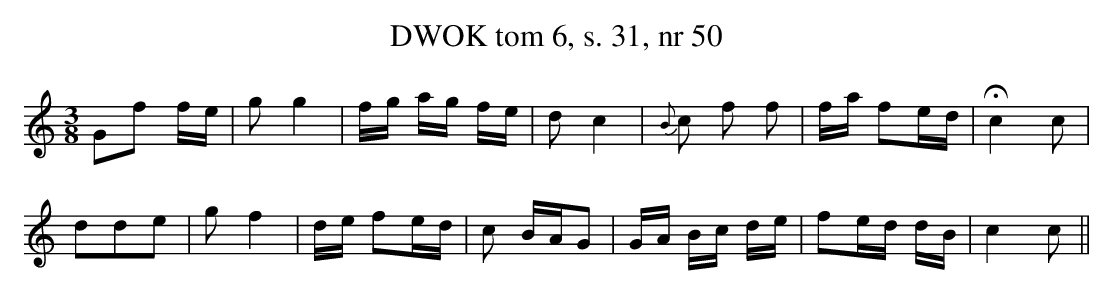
X:1
T:DWOK tom 6, s. 31, nr 50
L:1/16
M:3/8
K:C
G2f2 fe|g2 g4|fg ag fe|d2 c4|{B}c2 f2 f2|fa f2ed|Hc4 c2|
d2d2e2|g2 f4|de f2ed|c2 BAG2|GA Bc de|f2ed dB|c4 c2||
